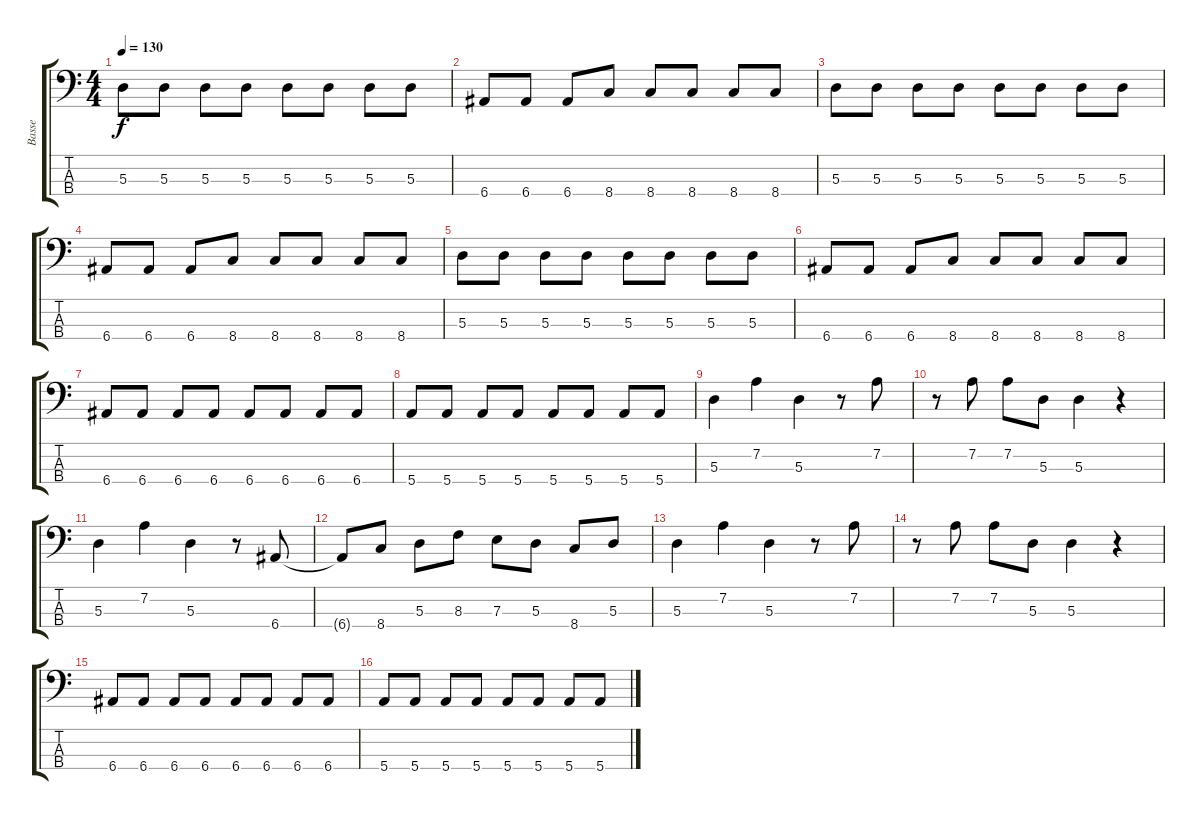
\track ("Basse" "Basse") {instrument electricbassfinger}
\staff {score tabs}
\tuning (G2 D2 A1 E1) {hide}
\ts (4 4)
\tempo 130
\clef f4
\ks c
5.3.8{dy f} 5.3.8 5.3.8 5.3.8 5.3.8 5.3.8 5.3.8 5.3.8 |
6.4.8 6.4.8 6.4.8 8.4.8 8.4.8 8.4.8 8.4.8 8.4.8 |
5.3.8 5.3.8 5.3.8 5.3.8 5.3.8 5.3.8 5.3.8 5.3.8 |
6.4.8 6.4.8 6.4.8 8.4.8 8.4.8 8.4.8 8.4.8 8.4.8 |
5.3.8 5.3.8 5.3.8 5.3.8 5.3.8 5.3.8 5.3.8 5.3.8 |
6.4.8 6.4.8 6.4.8 8.4.8 8.4.8 8.4.8 8.4.8 8.4.8 |
6.4.8 6.4.8 6.4.8 6.4.8 6.4.8 6.4.8 6.4.8 6.4.8 |
5.4.8 5.4.8 5.4.8 5.4.8 5.4.8 5.4.8 5.4.8 5.4.8 |
5.3.4 7.2.4 5.3.4 r.8 7.2.8 |
r.8 7.2.8 7.2.8 5.3.8 5.3.4 r.4 |
5.3.4 7.2.4 5.3.4 r.8 6.4.8 |
6.4{t}.8 8.4.8 5.3.8 8.3.8 7.3.8 5.3.8 8.4.8 5.3.8 |
5.3.4 7.2.4 5.3.4 r.8 7.2.8 |
r.8 7.2.8 7.2.8 5.3.8 5.3.4 r.4 |
6.4.8 6.4.8 6.4.8 6.4.8 6.4.8 6.4.8 6.4.8 6.4.8 |
5.4.8 5.4.8 5.4.8 5.4.8 5.4.8 5.4.8 5.4.8 5.4.8
